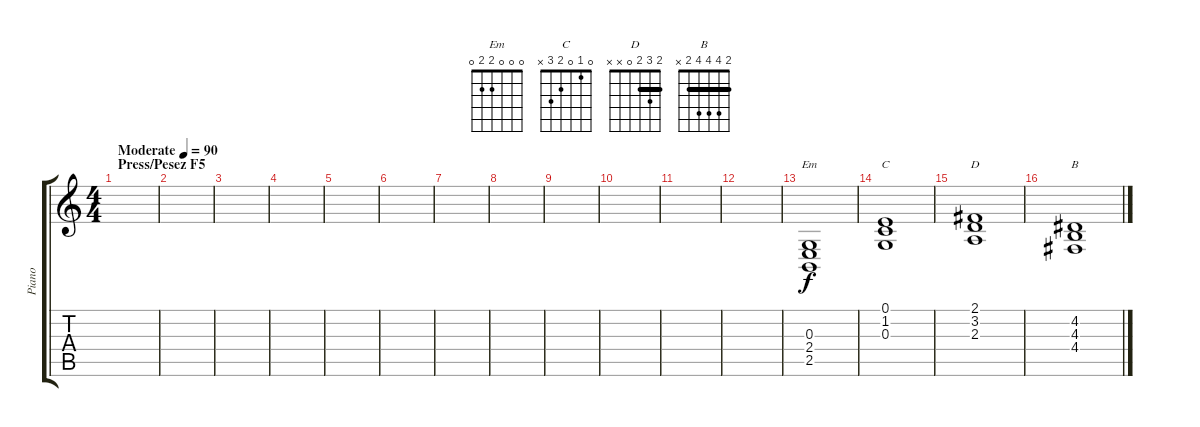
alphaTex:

\track ("Piano" "Piano") {instrument electricgrandpiano}
\staff {score tabs}
\tuning (E4 B3 G3 D3 A2 E2) {hide}
\chord ("Em" 0 0 0 2 2 0)
\chord ("C" 0 1 0 2 3 x)
\chord ("D" 2 3 2 0 x x) {barre 2}
\chord ("B" 2 4 4 4 2 x) {barre 2}
\ts (4 4)
\section ("" "Press/Pesez F5")
\tempo (90 "Moderate")
\clef g2
\ks c
|
|
|
|
|
|
|
|
|
|
|
|
(0.3 2.4 2.5).1{ch "Em"} |
(0.1 1.2 0.3).1{ch "C"} |
(2.1 3.2 2.3).1{ch "D"} |
(4.2 4.3 4.4).1{ch "B"}
